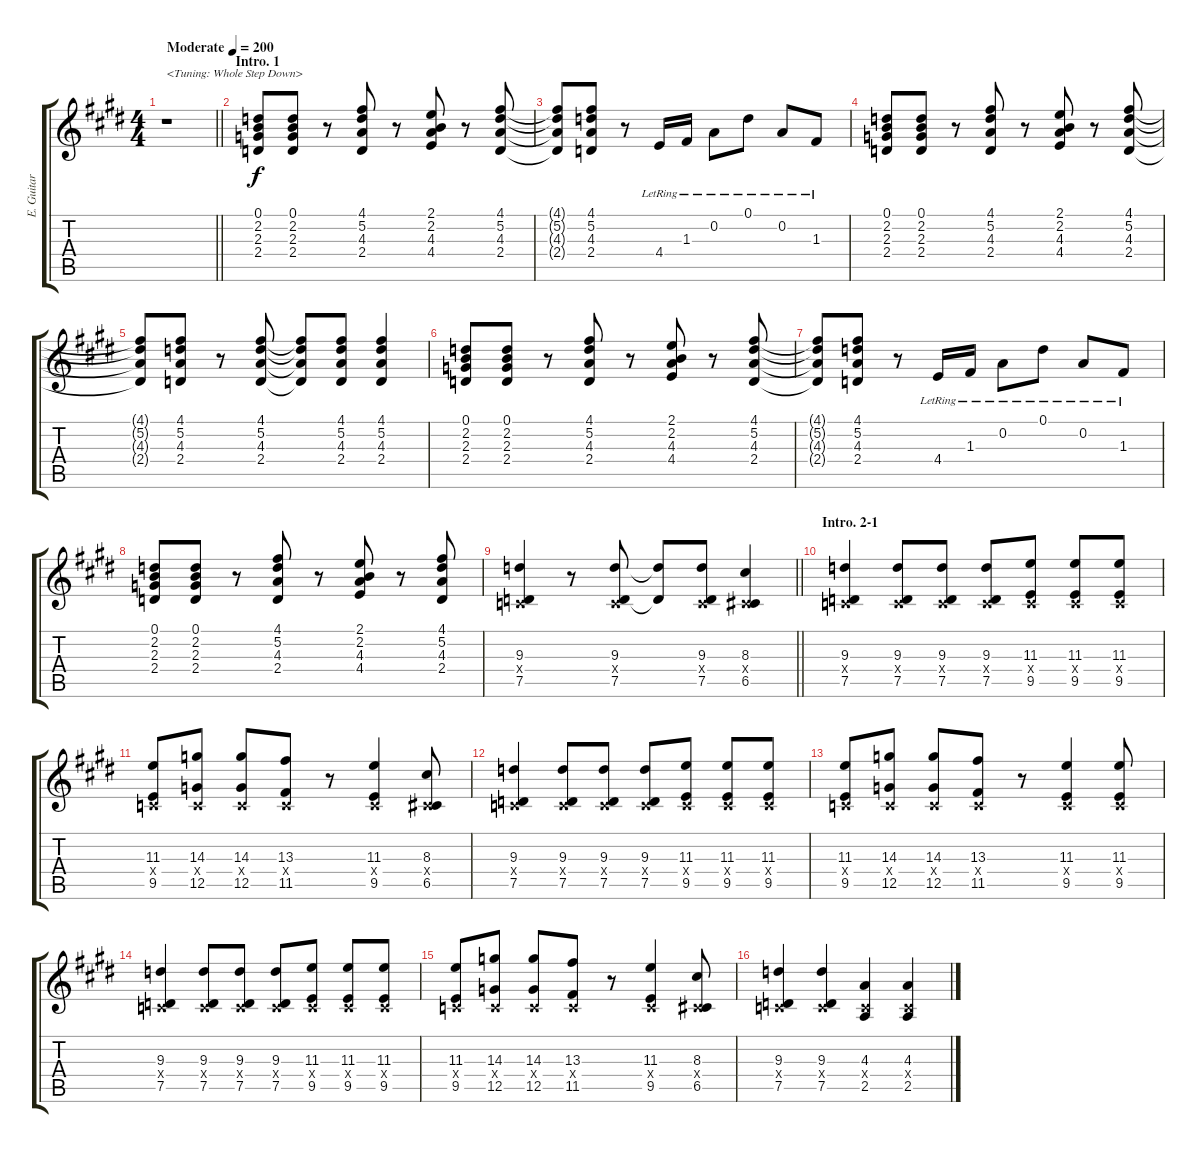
\track ("E. Guitar II" "E. Guitar ") {instrument overdrivenguitar}
\staff {score tabs}
\tuning (D4 A3 F3 C3 G2 D2) {hide}
\ts (4 4)
\tempo (200 "Moderate")
\clef g2
\barLineRight lightlight
\ks e
r.1{txt "<Tuning: Whole Step Down>" dy f instrument overdrivenguitar} |
\section ("" "Intro. 1")
(0.1 2.2 2.3 2.4).8 (0.1 2.2 2.3 2.4).8 r.8 (4.1 5.2 4.3 2.4).8 r.8 (2.1 2.2 4.3 4.4).8 r.8 (4.1 5.2 4.3 2.4).8 |
(4.1{t} 5.2{t} 4.3{t} 2.4{t}).8 (4.1 5.2 4.3 2.4).8 r.8 4.4{lr}.16 1.3{lr}.16 0.2{lr}.8 0.1{lr}.8 0.2{lr}.8 1.3{lr}.8 |
(0.1 2.2 2.3 2.4).8 (0.1 2.2 2.3 2.4).8 r.8 (4.1 5.2 4.3 2.4).8 r.8 (2.1 2.2 4.3 4.4).8 r.8 (4.1 5.2 4.3 2.4).8 |
(4.1{t} 5.2{t} 4.3{t} 2.4{t}).8 (4.1 5.2 4.3 2.4).8 r.8 (4.1 5.2 4.3 2.4).8 (4.1{t} 5.2{t} 4.3{t} 2.4{t}).8 (4.1 5.2 4.3 2.4).8 (4.1 5.2 4.3 2.4).4 |
(0.1 2.2 2.3 2.4).8 (0.1 2.2 2.3 2.4).8 r.8 (4.1 5.2 4.3 2.4).8 r.8 (2.1 2.2 4.3 4.4).8 r.8 (4.1 5.2 4.3 2.4).8 |
(4.1{t} 5.2{t} 4.3{t} 2.4{t}).8 (4.1 5.2 4.3 2.4).8 r.8 4.4{lr}.16 1.3{lr}.16 0.2{lr}.8 0.1{lr}.8 0.2{lr}.8 1.3{lr}.8 |
(0.1 2.2 2.3 2.4).8 (0.1 2.2 2.3 2.4).8 r.8 (4.1 5.2 4.3 2.4).8 r.8 (2.1 2.2 4.3 4.4).8 r.8 (4.1 5.2 4.3 2.4).8 |
\barLineRight lightlight
(9.3 0.4{x} 7.5).4 r.8 (9.3 0.4{x} 7.5).8 (9.3{t} 7.5{t}).8 (9.3 0.4{x} 7.5).8 (8.3 0.4{x} 6.5).4 |
\section ("" "Intro. 2-1")
(9.3 0.4{x} 7.5).4 (9.3 0.4{x} 7.5).8 (9.3 0.4{x} 7.5).8 (9.3 0.4{x} 7.5).8 (11.3 0.4{x} 9.5).8 (11.3 0.4{x} 9.5).8 (11.3 0.4{x} 9.5).8 |
(11.3 0.4{x} 9.5).8 (14.3 0.4{x} 12.5).8 (14.3 0.4{x} 12.5).8 (13.3 0.4{x} 11.5).8 r.8 (11.3 0.4{x} 9.5).4 (8.3 0.4{x} 6.5).8 |
(9.3 0.4{x} 7.5).4 (9.3 0.4{x} 7.5).8 (9.3 0.4{x} 7.5).8 (9.3 0.4{x} 7.5).8 (11.3 0.4{x} 9.5).8 (11.3 0.4{x} 9.5).8 (11.3 0.4{x} 9.5).8 |
(11.3 0.4{x} 9.5).8 (14.3 0.4{x} 12.5).8 (14.3 0.4{x} 12.5).8 (13.3 0.4{x} 11.5).8 r.8 (11.3 0.4{x} 9.5).4 (11.3 0.4{x} 9.5).8 |
(9.3 0.4{x} 7.5).4 (9.3 0.4{x} 7.5).8 (9.3 0.4{x} 7.5).8 (9.3 0.4{x} 7.5).8 (11.3 0.4{x} 9.5).8 (11.3 0.4{x} 9.5).8 (11.3 0.4{x} 9.5).8 |
(11.3 0.4{x} 9.5).8 (14.3 0.4{x} 12.5).8 (14.3 0.4{x} 12.5).8 (13.3 0.4{x} 11.5).8 r.8 (11.3 0.4{x} 9.5).4 (8.3 0.4{x} 6.5).8 |
(9.3 0.4{x} 7.5).4 (9.3 0.4{x} 7.5).4 (4.3 0.4{x} 2.5).4 (4.3 0.4{x} 2.5).4
